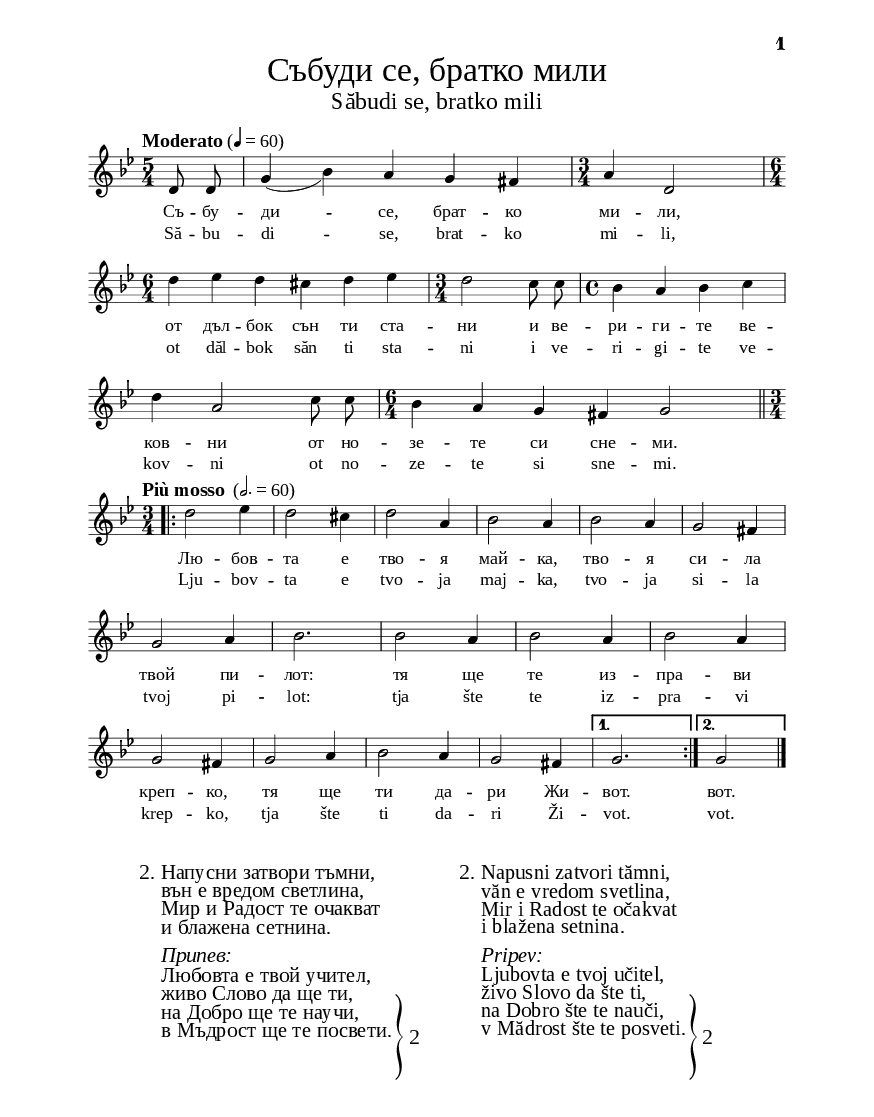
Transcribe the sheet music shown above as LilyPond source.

\version "2.24.3"

% include paper part and global functions
\include "include/globals.ily"

"rightBraces025" = \markup {
  \column {
    % repeat braces
    \translate #'(0 . -21.7 )
    \right-brace #41

  }
  \column {
    % repeat numbers


    \translate #'(0 . -22.6 )
    2

  }
}


\bookpart {
  \label #'ref025
  \tocItem \markup "Събуди се, братко мили – Săbudi se, bratko mili"
  \include "include/bookpart-paper.ily"
  \score {
    \include "include/score-layout.ily"

    \new Voice \absolute {
      \clef treble
      \key g \minor
      \time 5/4
      \tempoFunc "Moderato" 4 "60"
      \autoBeamOff

      \partial 4
      d'8 d'8 | \slurDown g'4(bes'4) \slurNeutral a'4 g'4 fis'4 | \time 3/4 a'4 d'2 | \time 6/4 \break
      d''4 es''4 d''4 cis''4 d''4 es''4 | \time 3/4 d''2 c''8 c''8 | \time 4/4 bes'4 a'4 bes'4 c''4 \break
      d''4 a'2 c''8 c''8 | \time 6/4 bes'4 a'4 g'4 fis'4 g'2 | \time 3/4 \break
      \repeat volta 2 {
        \bar ".|:-||"

        \tempoFunc "Più mosso " 2. "60"
        d''2 es''4 | d''2 cis''4| d''2  a'4 | bes'2 a'4 | bes'2 a'4 | g'2 fis'4 | \break
        g'2 a'4 | bes'2. | bes'2 a'4 | bes'2 a'4 | bes'2 a'4| \break
        g'2 fis'4 | g'2 a'4 | bes'2 a'4 | g'2 fis'4 |
      }
      \alternative {
        {
          g'2.|
        }   {
          g'2 \bar "|."
        }
      }

    }

    \addlyrics {
      Съ -- бу -- ди -- се, брат -- ко ми -- ли,
      от дъл -- бок сън ти ста -- ни и ве -- ри -- ги -- те ве --
      ков -- ни от но -- зе -- те си сне -- ми.
      Лю -- бов -- та е тво -- я май -- ка, тво -- я си -- ла
      твой пи -- лот: тя ще те из -- пра -- ви
      креп -- ко, тя ще ти да -- ри Жи -- вот. вот.
    }
    \addlyrics {
      Să -- bu -- di -- se, brat -- ko mi -- li,
      ot dăl -- bok săn ti sta -- ni i ve -- ri -- gi -- te ve --
      kov -- ni ot no -- ze -- te si sne -- mi.
      Lju -- bov -- ta e tvo -- ja maj -- ka, tvo -- ja si -- la
      tvoj pi -- lot: tja šte te iz -- pra -- vi
      krep -- ko, tja šte ti da -- ri Ži -- vot. vot.
    }

    \header {
      title = \titleFunc "Събуди се, братко мили" "Săbudi se, bratko mili"
    }

    \midi{}

  } % score

  \markup \empty-two


  \markup \abs-fontsize #10 {
    \hspace #7
    \override #`(baseline-skip . ,bgCoupletBaselineSkip) % affects space between column lines

    \column {

      \line { 2.  Напусни затвори тъмни, }
      \line {   "   " вън е вредом светлина, }
      \line {   "   " Мир и Радост те очакват }
      \line {   "   " и блажена сетнина. }
      \vspace #0.5
      \line { "   " \italic {Припев: } }
      \line { "   "Любовта е твой учител, }
      \line {   "   " живо Слово да ще ти, }
      \line {   "   " на Добро ще те научи, }
      \line {   "   " в Мъдрост ще те посвети. }

    }
    \"rightBraces025"

    \hspace #5
    \override #`(baseline-skip . ,bgCoupletBaselineSkip) % affects space between column lines
    \column {

      \line { 2.  Napusni zatvori tămni, }
      \line {   "   " văn e vredom svetlina, }
      \line {   "   " Mir i Radost te očakvat }
      \line {   "   " i blažena setnina. }
      \vspace #0.5
      \line { "   " \italic {Pripev: } }
      \line { "   "Ljubovta e tvoj učitel, }
      \line {   "   " živo Slovo da šte ti, }
      \line {   "   " na Dobro šte te nauči, }
      \line {   "   " v Mădrost šte te posveti. }

    } %column
    \"rightBraces025"
  } % markup

  \pageBreak

  \markup \abs-fontsize #10 {
    \hspace #7
    \override #`(baseline-skip . ,bgCoupletBaselineSkip) % affects space between column lines
    \column {


      \line { 3. И на брата си продумай }
      \line {   "   " сладка дума с подтик нов; }
      \line {   "   " ти сърцето му да стоплиш }
      \line {   "   " с твойта искрена любов. }
      \vspace #0.5
      \line { "   " \italic {Припев: } }
      \line { "   "Любовта е твой спасител, }
      \line {   "   " нея в помощ призови: }
      \line {   "   " тя душата ти от гнета }
      \line {   "   " скоро ще освободи. }
    } \"rightBraces025"


    \hspace #5
    \override #`(baseline-skip . ,bgCoupletBaselineSkip) % affects space between column lines
    \column {
      \line { 3. I na brata si produmaj }
      \line {   "   " sladka duma s podtik nov; }
      \line {   "   " ti sărceto mu da stopliš }
      \line {   "   " s tvojta iskrena ljubov. }
      \vspace #0.5
      \line { "   " \italic {Pripev: } }
      \line { "   "Ljubovta e tvoj spasitel, }
      \line {   "   " neja v pomošt prizovi: }
      \line {   "   " tja dušata ti ot gneta }
      \line {   "   " skoro šte osvobodi. }
    } %column
    \"rightBraces025"
  } % markup

  \markup \vspace #3

  % include foreign translation(s) of the song
  \version "2.24.3"

\markup \fill-line { \fontsize #deTitleFontSize "Wache auf, lieber Bruder" }
\markup \null
\markup \null
\markup \abs-fontsize #10 {
  \hspace #18
  \override #`(baseline-skip . ,deCoupletBaselineSkip)

  \column {
    \line { 1. Wache auf, lieber Bruder, }
    \line {   "   " erhebe dich vom tiefen Schlaf}
    \line {   "   " und nimm die jahrhundertealten Ketten}
    \line {   "   " von deinen Füßen ab.}

     \vspace #0.5
    \line { "   " \italic { Refrain:}  }
    \line { "   "Die Liebe ist deine Mutter,}
    \line {   "   "deine Kraft, dein Pilot; }
    \line {   "   " sie wird dich stark aufrichten, }
    \line {   "   " dir Leben schenken. }

    \vspace #0.5
    \line {    2. Verlasse die düsteren Gefängnisse, }
    \line {   "   "draußen ist überall Licht; }
    \line {   "   " Frieden und Freude erwarten dich, }
    \line {   "   " und seliges Danach. }


    \vspace #0.5
    \line { "   " \italic { Refrain:}  }
    \line { "   " Die Liebe ist dein Meister, }
    \line {   "   " auf dass sie dir das lebendige Wort geben wird; }
    \line {   "   " sie wird dich das Gute lehren }
    \line {   "   " und dich in die Weisheit einweihen. }


   \vspace #0.5
    \line { 3. Und sage deinem Bruder, }
    \line {   "   " ein süßes Wort mit neuer Regung; }
    \line {   "   " auf dass du sein Herz erwärmst }
    \line {   "   " mit deiner aufrichtigen Liebe.}

     \vspace #0.5
    \line { "   " \italic { Refrain: } }
    \line {"   "    Die Liebe ist dein Erlöser: }
    \line {   "   " Ruf sie zur Hilfe; }
    \line {   "   " sie wird deine Seele vom Joch}
    \line {   "   " bald befreien.}

  }

}


} % bookpart
